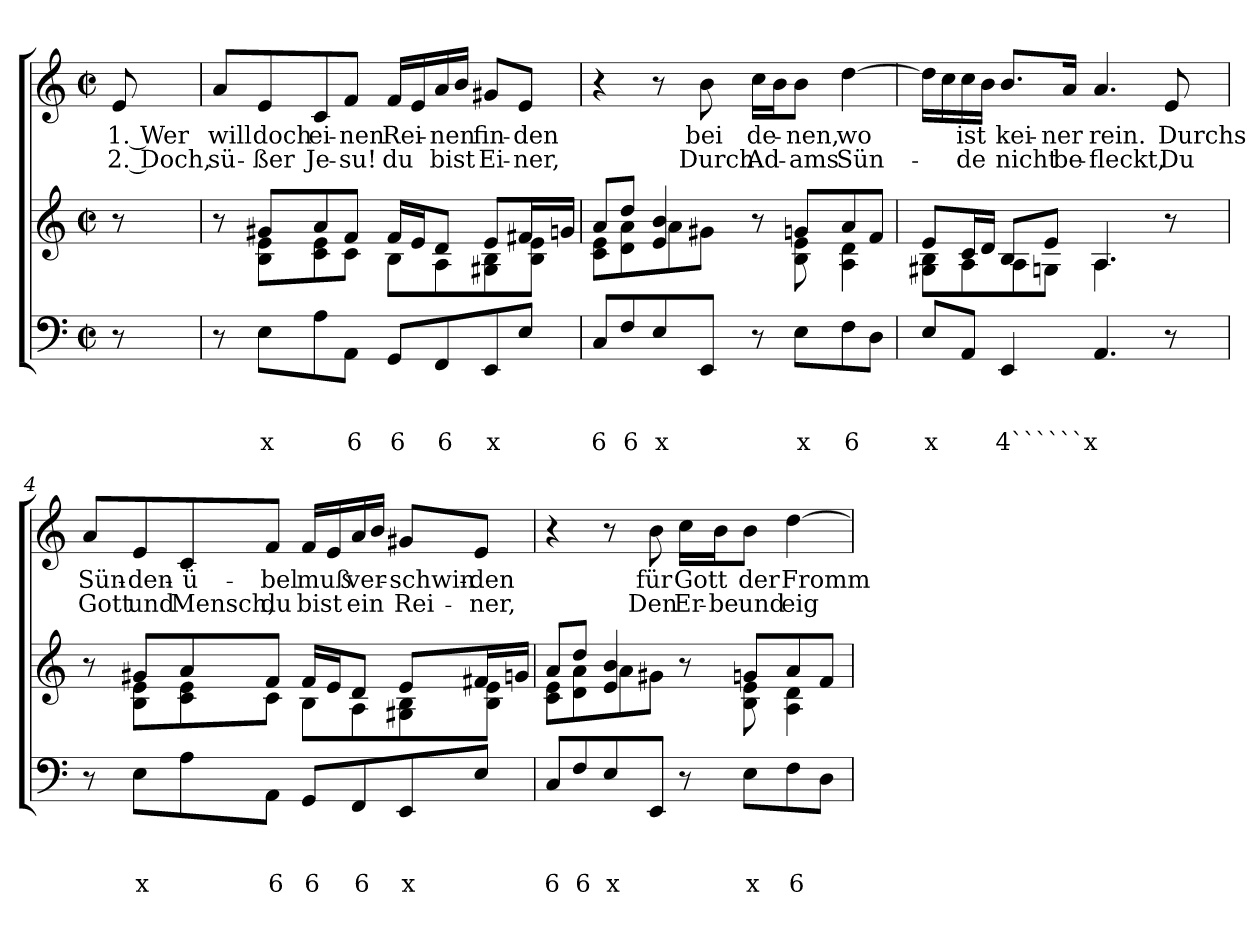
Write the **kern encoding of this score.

**kern	**text	**text	**text	**kern	**kern	**text	**text
*part2	*part2	*part2	*part2	*part2	*part1	*part1	*part1
*staff3	*staff3	*staff3	*staff3	*staff2	*staff1	*staff1	*staff1
*clefF4	*	*	*	*clefG2	*clefG2	*	*
*k[]	*	*	*	*k[]	*k[]	*	*
*C:	*	*	*	*C:	*C:	*	*
*M2/2	*	*	*	*M2/2	*M2/2	*	*
*met(c|)	*	*	*	*met(c|)	*met(c|)	*	*
=	=	=	=	=	=	=	=
!	!	!	!	!	!	!LO:LY:b	!LO:LY:b
8r	.	.	.	8r	8e/	1. Wer	2. Doch,
=1	=1	=1	=1	=1	=1	=1	=1
*	*	*	*	*^	*	*	*
!	!	!	!	!	!	!	!LO:LY:b	!LO:LY:b
8r	.	.	.	8ra	8ryy	8a/L	will	sü-
!	!	!	!LO:LY:b	!	!	!	!LO:LY:b	!LO:LY:b
8E\L	.	.	x	8g#X/L	8B\ 8e\L	8e/	doch	-ßer
!	!	!	!	!	!	!	!LO:LY:b	!LO:LY:b
8A\	.	.	.	8a/	8c\ 8e\	8c/	ei-	Je-
!	!	!	!LO:LY:b	!	!	!	!LO:LY:b	!LO:LY:b
8AA\J	.	.	6	8f/J	8c\J	8f/J	-nen	-su!
!	!	!	!LO:LY:b	!	!	!	!LO:LY:b	!LO:LY:b
8GG/L	.	.	6	16f/LL	8B\L	16f/LL	Rei-	du
.	.	.	.	16e/J	.	16e/	.	.
!	!	!	!LO:LY:b	!	!	!	!LO:LY:b	!LO:LY:b
8FF/	.	.	6	8d/J	8A\	16a/	-nen	bist
.	.	.	.	.	.	16b/JJ	.	.
!	!	!	!LO:LY:b	!	!	!	!LO:LY:b	!LO:LY:b
8EE/	.	.	x	8e/L	8G#X\ 8B\	8g#X/L	fin-	Ei-
!	!	!	!	!	!	!	!LO:LY:b	!LO:LY:b
8E/J	.	.	.	16f#X/L	8B\ 8e\J	8e/J	-den	-ner,
.	.	.	.	16gn/JJ	.	.	.	.
=2	=2	=2	=2	=2	=2	=2	=2	=2
!	!	!	!LO:LY:b	!	!	!	!	!
8C/L	.	.	6	8a/L	8c\ 8e\L	4r	.	.
!	!	!	!LO:LY:b	!	!	!	!	!
8F/	.	.	6	8dd/J	8d\ 8a\	.	.	.
!	!	!	!LO:LY:b	!	!	!	!	!
8E/	.	.	x	4e/ 4b/	8a\	8r	.	.
!	!	!	!	!	!	!	!LO:LY:b	!LO:LY:b
8EE/J	.	.	.	.	8g#X\J	8b\	bei	Durch
!	!	!	!	!	!	!	!LO:LY:b	!LO:LY:b
8r	.	.	.	8ra	8ryy	16cc\LL	de-	Ad-
.	.	.	.	.	.	16b\J	.	.
!	!	!	!LO:LY:b	!	!	!	!LO:LY:b	!LO:LY:b
8E\L	.	.	x	8gn/L	8B\ 8e\	8b\J	-nen,	-ams
!	!	!	!LO:LY:b	!	!	!	!LO:LY:b	!LO:LY:b
8F\	.	.	6	8a/	4A\ 4d\	[4dd\	wo	Sün-
8D\J	.	.	.	8f/J	.	.	.	.
!!LO:LB:g=z
=3	=3	=3	=3	=3	=3	=3	=3	=3
!	!	!	!LO:LY:b	!	!	!	!	!
8E/L	.	.	x	8e/L	8G#X\ 8B\L	16dd\LL]	.	.
.	.	.	.	.	.	16cc\	.	.
!	!	!	!	!	!	!	!LO:LY:b	!LO:LY:b
8AA/J	.	.	.	16c/L	8A\	16cc\	ist	-de
.	.	.	.	16d/JJ	.	16b\JJ	.	.
!	!	!	!LO:LY:b	!	!	!	!LO:LY:b	!LO:LY:b
4EE/	.	.	4``````x	8B/L	8A\	8.b/L	kei-	nicht
.	.	.	.	8e/J	8Gn\J	.	.	.
!	!	!	!	!	!	!	!LO:LY:b	!LO:LY:b
.	.	.	.	.	.	16a/Jk	-ner	be-
!	!	!	!	!	!	!	!LO:LY:b	!LO:LY:b
4.AA/	.	.	.	4.A/	4.A\	4.a/	rein.	-fleckt,
!	!	!	!	!	!	!	!LO:LY:b	!LO:LY:b
8r	.	.	.	8ra	8ryy	8e/	Durchs	Du
=4	=4	=4	=4	=4	=4	=4	=4	=4
!	!	!	!	!	!	!	!LO:LY:b	!LO:LY:b
8r	.	.	.	8ra	8ryy	8a/L	Sün-	Gott
!	!	!	!LO:LY:b	!	!	!	!LO:LY:b	!LO:LY:b
8E\L	.	.	x	8g#X/L	8B\ 8e\L	8e/	-den-	und
!	!	!	!	!	!	!	!LO:LY:b	!LO:LY:b
8A\	.	.	.	8a/	8c\ 8e\	8c/	-ü-	Mensch,
!	!	!	!LO:LY:b	!	!	!	!LO:LY:b	!LO:LY:b
8AA\J	.	.	6	8f/J	8c\J	8f/J	-bel	du
!	!	!	!LO:LY:b	!	!	!	!LO:LY:b	!LO:LY:b
8GG/L	.	.	6	16f/LL	8B\L	16f/LL	muß	bist
.	.	.	.	16e/J	.	16e/	.	.
!	!	!	!LO:LY:b	!	!	!	!LO:LY:b	!LO:LY:b
8FF/	.	.	6	8d/J	8A\	16a/	ver-	ein
.	.	.	.	.	.	16b/JJ	.	.
!	!	!	!LO:LY:b	!	!	!	!LO:LY:b	!LO:LY:b
8EE/	.	.	x	8e/L	8G#X\ 8B\	8g#X/L	-schwin-	Rei-
!	!	!	!	!	!	!	!LO:LY:b	!LO:LY:b
8E/J	.	.	.	16f#X/L	8B\ 8e\J	8e/J	-den	-ner,
.	.	.	.	16gn/JJ	.	.	.	.
!!LO:LB:g=z
=5	=5	=5	=5	=5	=5	=5	=5	=5
!	!	!	!LO:LY:b	!	!	!	!	!
8C/L	.	.	6	8a/L	8c\ 8e\L	4r	.	.
!	!	!	!LO:LY:b	!	!	!	!	!
8F/	.	.	6	8dd/J	8d\ 8a\	.	.	.
!	!	!	!LO:LY:b	!	!	!	!	!
8E/	.	.	x	4e/ 4b/	8a\	8r	.	.
!	!	!	!	!	!	!	!LO:LY:b	!LO:LY:b
8EE/J	.	.	.	.	8g#X\J	8b\	für	Den
!	!	!	!	!	!	!	!LO:LY:b	!LO:LY:b
8r	.	.	.	8ra	8ryy	16cc\LL	Gott	Er-
!	!	!	!	!	!	!	!	!LO:LY:b
.	.	.	.	.	.	16b\J	.	-be
!	!	!	!LO:LY:b	!	!	!	!LO:LY:b	!LO:LY:b
8E\L	.	.	x	8gn/L	8B\ 8e\	8b\J	der	und
!	!	!	!LO:LY:b	!	!	!	!LO:LY:b	!LO:LY:b
8F\	.	.	6	8a/	4A\ 4d\	[4dd\	Fromm-	eig-
8D\J	.	.	.	8f/J	.	.	.	.
*	*	*	*	*v	*v	*	*	*
=	=	=	=	=	=	=	=
*-	*-	*-	*-	*-	*-	*-	*-
